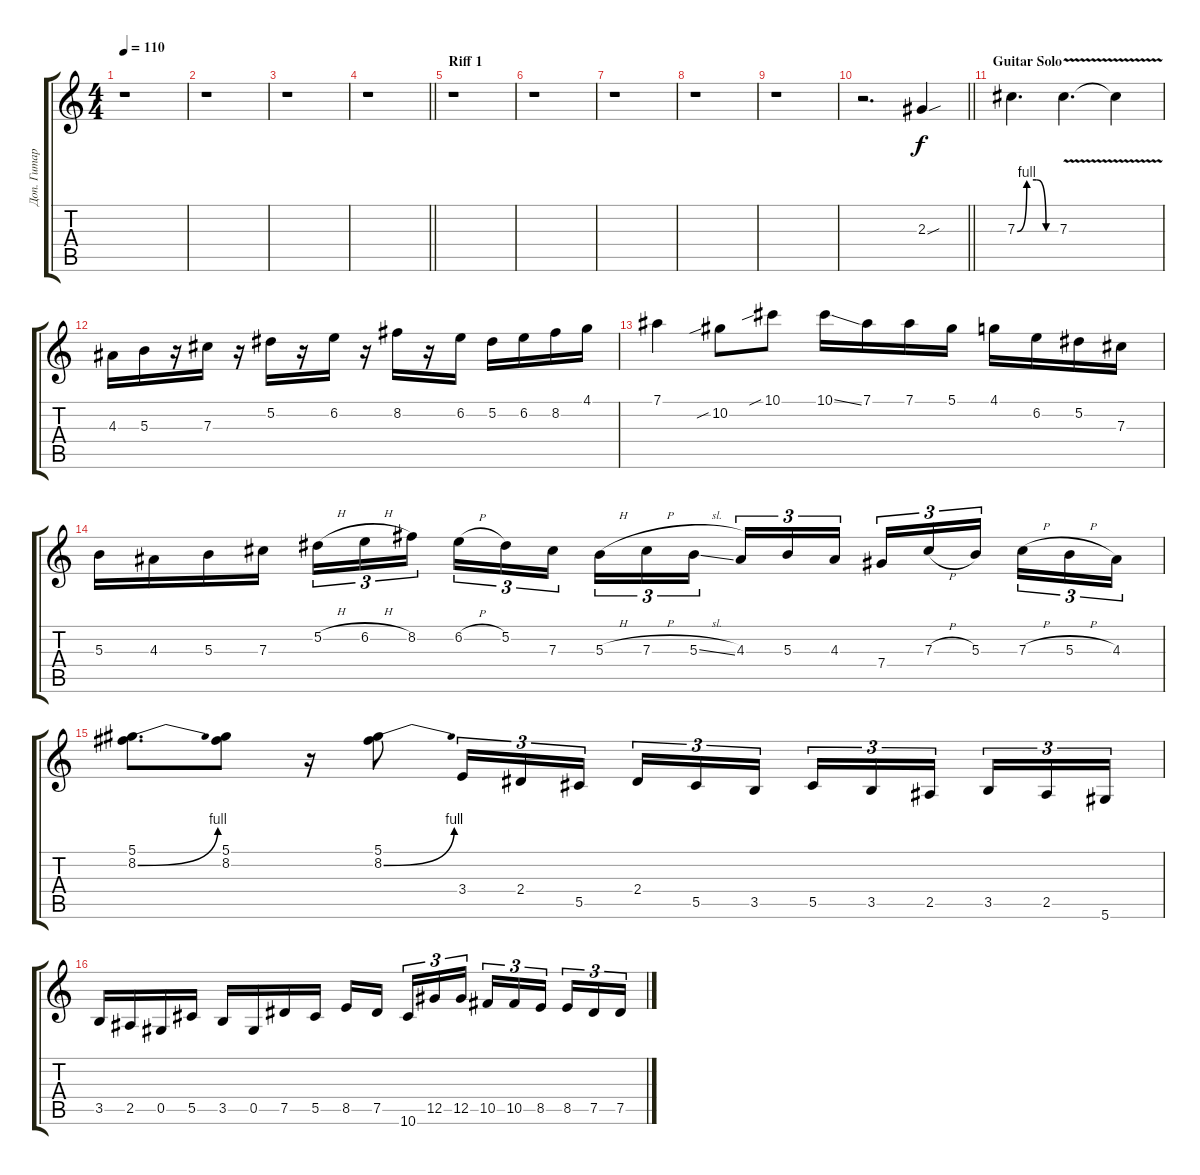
\track ("Доп. Гитара" "Доп. Гитар") {instrument distortionguitar}
\staff {score tabs}
\tuning (Eb4 Bb3 Gb3 Db3 Ab2 Eb2) {hide}
\ts (4 4)
\tempo 110
\clef g2
\ks c
r.1{dy f} |
r.1 |
r.1 |
\barLineRight lightlight
r.1 |
\section ("" "Riff 1")
r.1 |
r.1 |
r.1 |
r.1 |
r.1 |
\barLineRight lightlight
r.2{d} 2.3{sou}.4 |
\section ("" "Guitar Solo")
7.3{be (custom 0 0 15 4 30 4 45 0 60 0)}.4{d} 7.3{v}.4{d} 7.3{v t}.4 |
4.3.16 5.3.16 r.16 7.3.16 r.16 5.2.16 r.16 6.2.16 r.16 8.2.16 r.16 6.2.16 5.2.16 6.2.16 8.2.16 4.1.16 |
7.1.4 10.2{sib}.8 10.1{sib}.8 10.1{ss}.16 7.1.16 7.1.16 5.1.16 4.1.16 6.2.16 5.2.16 7.3.16 |
5.3.16 4.3.16 5.3.16 7.3.16 5.2{h}.16{tu (3 2)} 6.2{h}.16{tu (3 2)} 8.2.16{tu (3 2) beam splitsecondary} 6.2{h}.16{tu (3 2)} 5.2.16{tu (3 2)} 7.3.16{tu (3 2)} 5.3{h}.16{tu (3 2)} 7.3{h}.16{tu (3 2)} 5.3{sl}.16{tu (3 2) beam splitsecondary} 4.3.16{tu (3 2)} 5.3.16{tu (3 2)} 4.3.16{tu (3 2)} 7.4.16{tu (3 2)} 7.3{h}.16{tu (3 2)} 5.3.16{tu (3 2) beam splitsecondary} 7.3{h}.16{tu (3 2)} 5.3{h}.16{tu (3 2)} 4.3.16{tu (3 2)} |
(5.1 8.2{be (bend 0 0 60 4)}).8{d} (5.1 8.2).8 r.16 (5.1 8.2{be (bend 0 0 60 4)}).8 3.4.16{tu (3 2)} 2.4.16{tu (3 2)} 5.5.16{tu (3 2) beam splitsecondary} 2.4.16{tu (3 2)} 5.5.16{tu (3 2)} 3.5.16{tu (3 2)} 5.5.16{tu (3 2)} 3.5.16{tu (3 2)} 2.5.16{tu (3 2) beam splitsecondary} 3.5.16{tu (3 2)} 2.5.16{tu (3 2)} 5.6.16{tu (3 2)} |
3.5.16 2.5.16 0.5.16 5.5.16 3.5.16 0.5.16 7.5.16 5.5.16 8.5.16 7.5.16{beam splitsecondary} 10.6.16{tu (3 2)} 12.5.16{tu (3 2)} 12.5.16{tu (3 2)} 10.5.16{tu (3 2)} 10.5.16{tu (3 2)} 8.5.16{tu (3 2) beam splitsecondary} 8.5.16{tu (3 2)} 7.5.16{tu (3 2)} 7.5.16{tu (3 2)}
